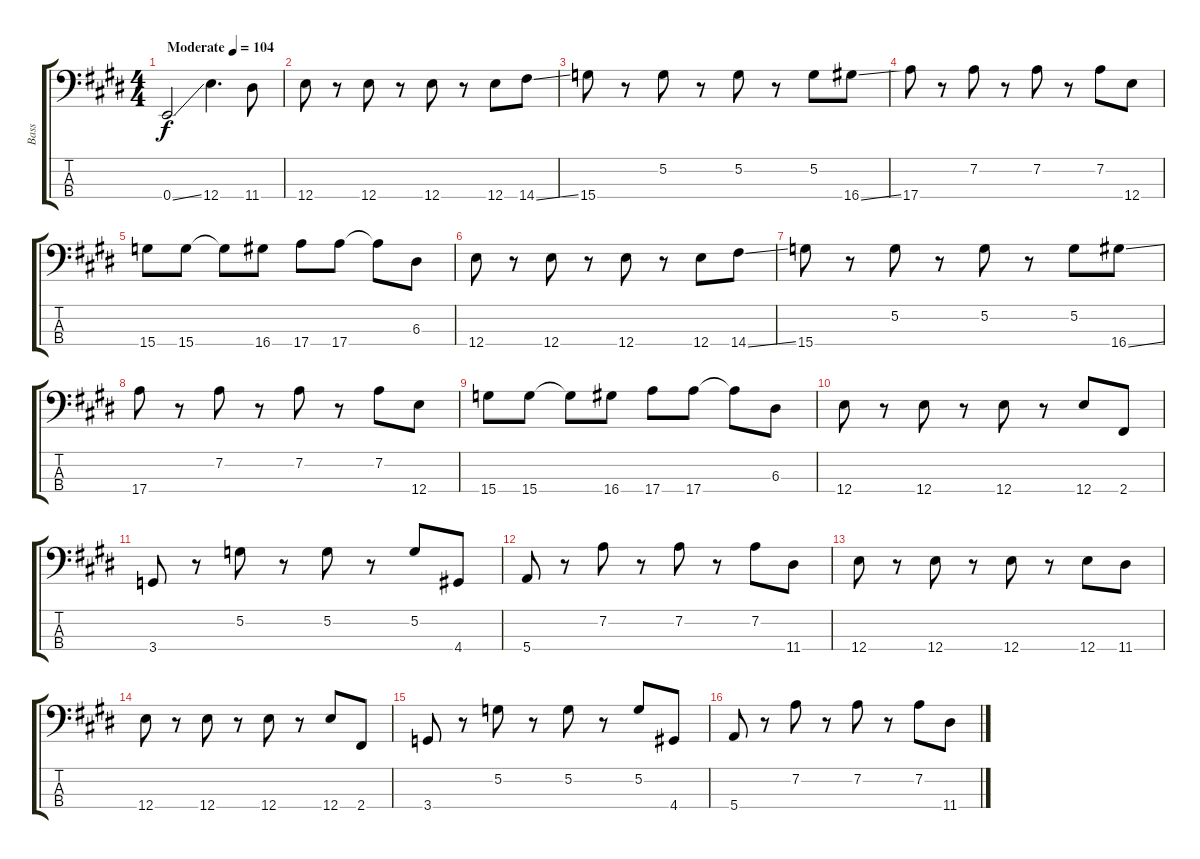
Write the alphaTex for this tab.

\track ("Bass" "Bass") {instrument electricbassfinger}
\staff {score tabs}
\tuning (G2 D2 A1 E1) {hide}
\ts (4 4)
\tempo (104 "Moderate")
\clef f4
\ks e
0.4{ss}.2{dy f instrument electricbassfinger} 12.4.4{d} 11.4.8 |
12.4.8 r.8 12.4.8 r.8 12.4.8 r.8 12.4.8 14.4{ss}.8 |
15.4.8 r.8 5.2.8 r.8 5.2.8 r.8 5.2.8 16.4{ss}.8 |
17.4.8 r.8 7.2.8 r.8 7.2.8 r.8 7.2.8 12.4.8 |
15.4.8 15.4.8 15.4{t}.8 16.4.8 17.4.8 17.4.8 17.4{t}.8 6.3.8 |
12.4.8 r.8 12.4.8 r.8 12.4.8 r.8 12.4.8 14.4{ss}.8 |
15.4.8 r.8 5.2.8 r.8 5.2.8 r.8 5.2.8 16.4{ss}.8 |
17.4.8 r.8 7.2.8 r.8 7.2.8 r.8 7.2.8 12.4.8 |
15.4.8 15.4.8 15.4{t}.8 16.4.8 17.4.8 17.4.8 17.4{t}.8 6.3.8 |
12.4.8 r.8 12.4.8 r.8 12.4.8 r.8 12.4.8 2.4.8 |
3.4.8 r.8 5.2.8 r.8 5.2.8 r.8 5.2.8 4.4.8 |
5.4.8 r.8 7.2.8 r.8 7.2.8 r.8 7.2.8 11.4.8 |
12.4.8 r.8 12.4.8 r.8 12.4.8 r.8 12.4.8 11.4.8 |
12.4.8 r.8 12.4.8 r.8 12.4.8 r.8 12.4.8 2.4.8 |
3.4.8 r.8 5.2.8 r.8 5.2.8 r.8 5.2.8 4.4.8 |
5.4.8 r.8 7.2.8 r.8 7.2.8 r.8 7.2.8 11.4.8
